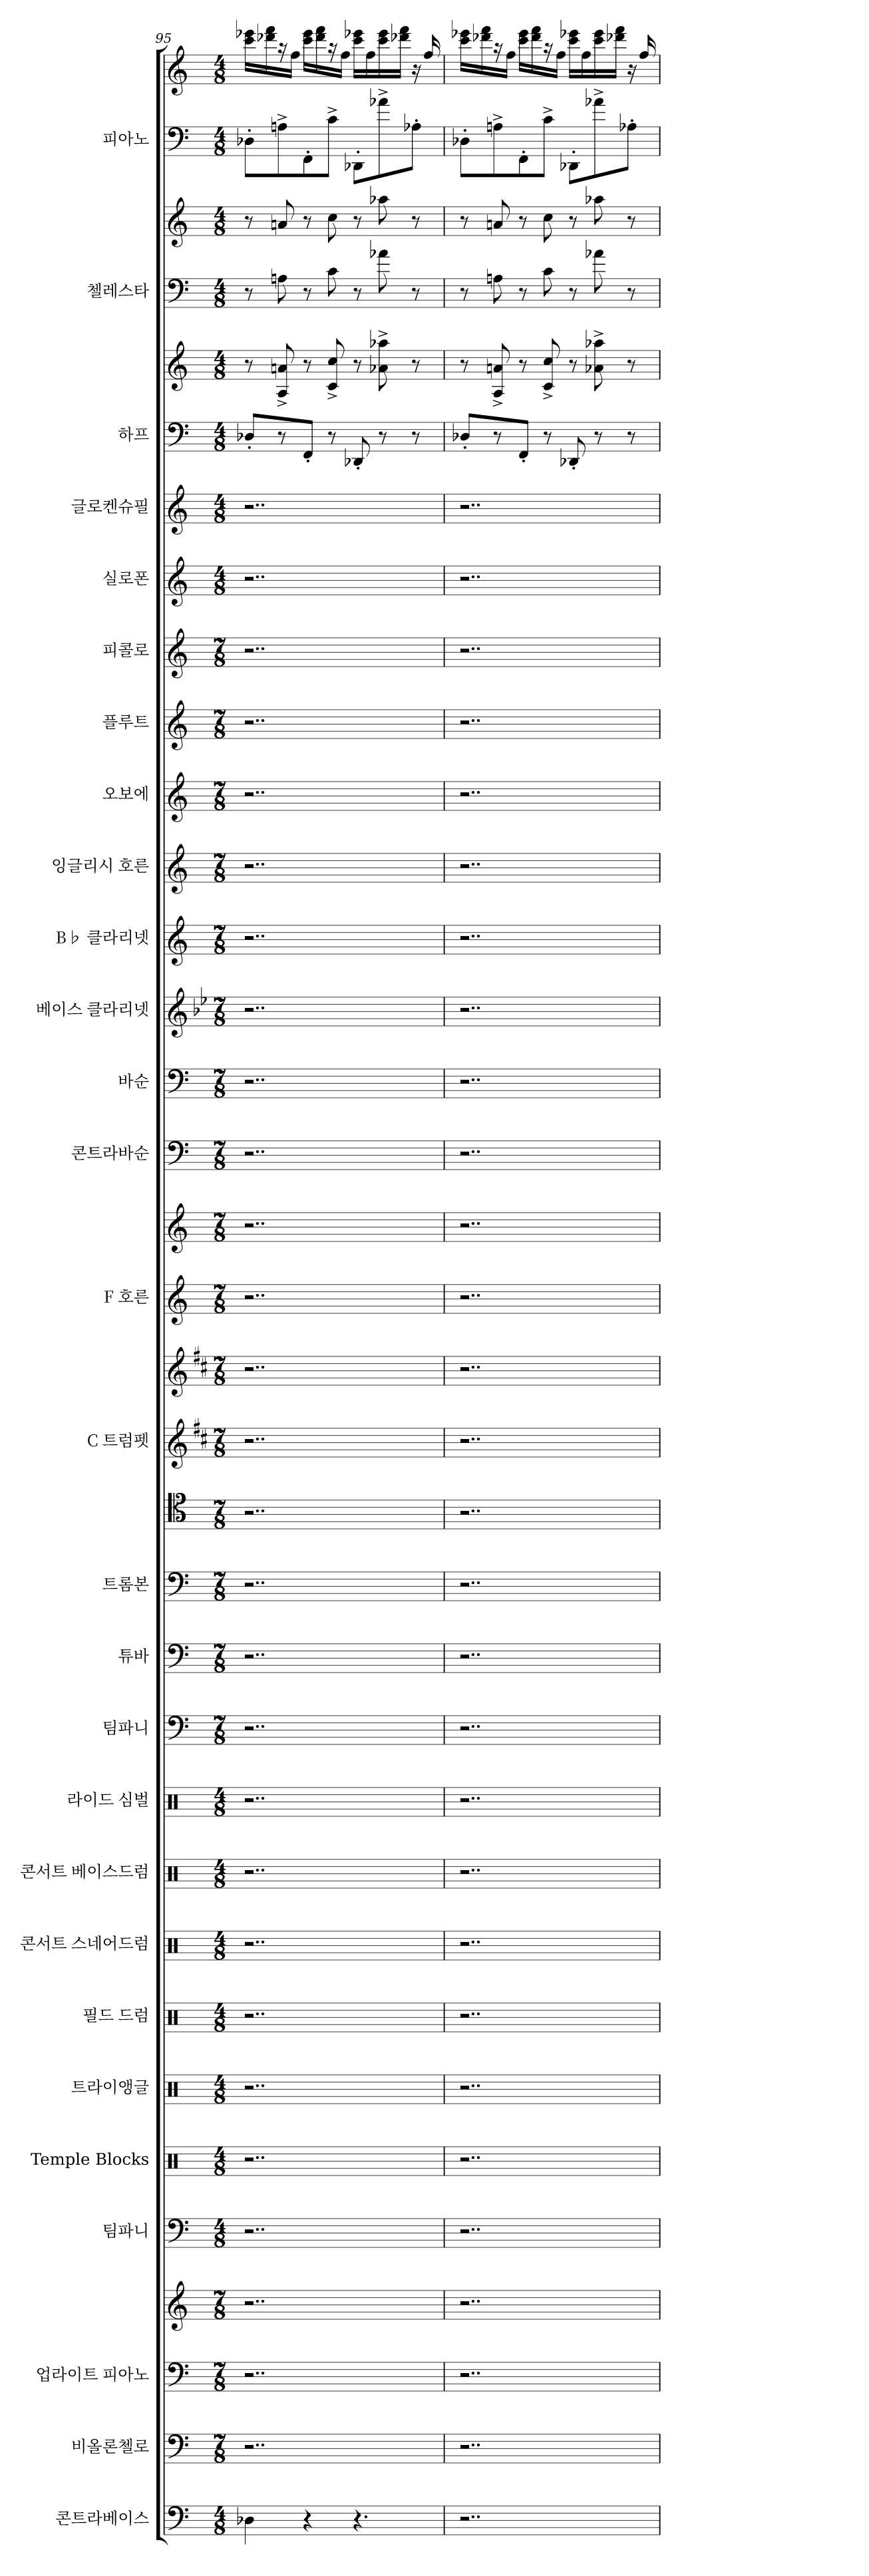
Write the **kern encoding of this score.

**kern	**kern	**kern	**kern	**kern	**kern	**kern	**kern	**kern	**kern	**kern	**kern	**kern	**kern	**kern	**kern	**kern	**kern	**kern	**kern	**kern	**kern	**kern	**kern	**kern	**kern	**kern	**kern	**kern	**kern	**kern	**kern	**kern	**kern	**kern
*part28	*part27	*part26	*part26	*part25	*part24	*part23	*part22	*part21	*part20	*part19	*part18	*part17	*part16	*part16	*part15	*part15	*part14	*part14	*part13	*part12	*part11	*part10	*part9	*part8	*part7	*part6	*part5	*part4	*part3	*part3	*part2	*part2	*part1	*part1
*staff35	*staff34	*staff33	*staff32	*staff31	*staff30	*staff29	*staff28	*staff27	*staff26	*staff25	*staff24	*staff23	*staff22	*staff21	*staff20	*staff19	*staff18	*staff17	*staff16	*staff15	*staff14	*staff13	*staff12	*staff11	*staff10	*staff9	*staff8	*staff7	*staff6	*staff5	*staff4	*staff3	*staff2	*staff1
*I"콘트라베이스	*I"비올론첼로	*I"업라이트 피아노	*	*I"팀파니	*I"Temple Blocks	*I"트라이앵글	*I"필드 드럼	*I"콘서트 스네어드럼	*I"콘서트 베이스드럼	*I"라이드 심벌	*I"팀파니	*I"튜바	*I"트롬본	*	*I"C 트럼펫	*	*I"F 호른	*	*I"콘트라바순	*I"바순	*I"베이스 클라리넷	*I"B♭ 클라리넷	*I"잉글리시 호른	*I"오보에	*I"플루트	*I"피콜로	*I"실로폰	*I"글로켄슈필	*I"하프	*	*I"첼레스타	*	*I"피아노	*
*	*	*	*	*	*I'Tmp. Bl.	*	*	*	*	*	*	*	*	*	*	*	*	*	*	*	*	*	*	*	*	*	*	*	*	*	*	*	*	*
*clefF4	*clefF4	*clefF4	*clefG2	*clefF4	*clefX	*clefX	*clefX	*clefX	*clefX	*clefX	*clefF4	*clefF4	*clefF4	*clefC4	*clefG2	*clefG2	*clefG2	*clefG2	*clefF4	*clefF4	*clefG2	*clefG2	*clefG2	*clefG2	*clefG2	*clefG2	*clefG2	*clefG2	*clefF4	*clefG2	*clefF4	*clefG2	*clefF4	*clefG2
*ITrd7c12	*	*	*	*	*	*	*	*	*	*	*	*	*	*	*ITrd1c2	*ITrd1c2	*ITrd4c7	*ITrd4c7	*ITrd7c12	*	*ITrd8c14	*ITrd1c2	*ITrd4c7	*	*	*ITrd-7c-12	*ITrd-7c-12	*ITrd-14c-24	*	*	*ITrd-7c-12	*ITrd-7c-12	*	*
*k[]	*k[]	*k[]	*k[]	*k[]	*k[]	*k[]	*k[]	*k[]	*k[]	*k[]	*k[]	*k[]	*k[]	*k[]	*k[]	*k[]	*k[b-]	*k[b-]	*k[]	*k[]	*k[b-e-]	*k[b-e-]	*k[b-]	*k[]	*k[]	*k[]	*k[]	*k[]	*k[]	*k[]	*k[]	*k[]	*k[]	*k[]
*M4/8+3/8	*M7/8	*M7/8	*M7/8	*M4/8+3/8	*M4/8+3/8	*M4/8+3/8	*M4/8+3/8	*M4/8+3/8	*M4/8+3/8	*M4/8+3/8	*M7/8	*M7/8	*M7/8	*M7/8	*M7/8	*M7/8	*M7/8	*M7/8	*M7/8	*M7/8	*M7/8	*M7/8	*M7/8	*M7/8	*M7/8	*M7/8	*M4/8+3/8	*M4/8+3/8	*M4/8+3/8	*M4/8+3/8	*M4/8+3/8	*M4/8+3/8	*M4/8+3/8	*M4/8+3/8
=95	=95	=95	=95	=95	=95	=95	=95	=95	=95	=95	=95	=95	=95	=95	=95	=95	=95	=95	=95	=95	=95	=95	=95	=95	=95	=95	=95	=95	=95	=95	=95	=95	=95	=95
4DD-X\	2..r	2..r	2..r	2..r	2..r	2..r	2..r	2..r	2..r	2..r	2..r	2..r	2..r	2..r	2..r	2..r	2..r	2..r	2..r	2..r	2..r	2..r	2..r	2..r	2..r	2..r	2..r	2..r	8D-X'/L	8r	8r	8r	8D-X'\L	16ccc\ 16eee-X\LL
.	.	.	.	.	.	.	.	.	.	.	.	.	.	.	.	.	.	.	.	.	.	.	.	.	.	.	.	.	.	.	.	.	.	16ddd-X\ 16fff\
.	.	.	.	.	.	.	.	.	.	.	.	.	.	.	.	.	.	.	.	.	.	.	.	.	.	.	.	.	8r	8A/^ 8an/^	8an\	8aan/	8An^\	16r
.	.	.	.	.	.	.	.	.	.	.	.	.	.	.	.	.	.	.	.	.	.	.	.	.	.	.	.	.	.	.	.	.	.	16ff\JJ
4r	.	.	.	.	.	.	.	.	.	.	.	.	.	.	.	.	.	.	.	.	.	.	.	.	.	.	.	.	8FF'/J	8r	8r	8r	8FF'\	16ccc\ 16eee-\LL
.	.	.	.	.	.	.	.	.	.	.	.	.	.	.	.	.	.	.	.	.	.	.	.	.	.	.	.	.	.	.	.	.	.	16ddd-\ 16fff\
.	.	.	.	.	.	.	.	.	.	.	.	.	.	.	.	.	.	.	.	.	.	.	.	.	.	.	.	.	8r	8c/^ 8cc/^	8cc\	8ccc\	8c^\J	16r
.	.	.	.	.	.	.	.	.	.	.	.	.	.	.	.	.	.	.	.	.	.	.	.	.	.	.	.	.	.	.	.	.	.	16ff\JJ
4.r	.	.	.	.	.	.	.	.	.	.	.	.	.	.	.	.	.	.	.	.	.	.	.	.	.	.	.	.	8DD-X'/	8r	8r	8r	8DD-X'\L	16ccc\ 16eee-X\LL
.	.	.	.	.	.	.	.	.	.	.	.	.	.	.	.	.	.	.	.	.	.	.	.	.	.	.	.	.	.	.	.	.	.	16ff\
.	.	.	.	.	.	.	.	.	.	.	.	.	.	.	.	.	.	.	.	.	.	.	.	.	.	.	.	.	8r	8a-X\^ 8aa-X\^	8aa-X\	8aaa-X\	8a-X^\	16ccc\ 16eee-\
.	.	.	.	.	.	.	.	.	.	.	.	.	.	.	.	.	.	.	.	.	.	.	.	.	.	.	.	.	.	.	.	.	.	16ddd-X\ 16fff\JJ
.	.	.	.	.	.	.	.	.	.	.	.	.	.	.	.	.	.	.	.	.	.	.	.	.	.	.	.	.	8r	8r	8r	8r	8A-X'\J	16r
.	.	.	.	.	.	.	.	.	.	.	.	.	.	.	.	.	.	.	.	.	.	.	.	.	.	.	.	.	.	.	.	.	.	16ff/
=96	=96	=96	=96	=96	=96	=96	=96	=96	=96	=96	=96	=96	=96	=96	=96	=96	=96	=96	=96	=96	=96	=96	=96	=96	=96	=96	=96	=96	=96	=96	=96	=96	=96	=96
2..r	2..r	2..r	2..r	2..r	2..r	2..r	2..r	2..r	2..r	2..r	2..r	2..r	2..r	2..r	2..r	2..r	2..r	2..r	2..r	2..r	2..r	2..r	2..r	2..r	2..r	2..r	2..r	2..r	8D-X'/L	8r	8r	8r	8D-X'\L	16ccc\ 16eee-X\LL
.	.	.	.	.	.	.	.	.	.	.	.	.	.	.	.	.	.	.	.	.	.	.	.	.	.	.	.	.	.	.	.	.	.	16ddd-X\ 16fff\
.	.	.	.	.	.	.	.	.	.	.	.	.	.	.	.	.	.	.	.	.	.	.	.	.	.	.	.	.	8r	8A/^ 8an/^	8an\	8aan/	8An^\	16r
.	.	.	.	.	.	.	.	.	.	.	.	.	.	.	.	.	.	.	.	.	.	.	.	.	.	.	.	.	.	.	.	.	.	16ff\JJ
.	.	.	.	.	.	.	.	.	.	.	.	.	.	.	.	.	.	.	.	.	.	.	.	.	.	.	.	.	8FF'/J	8r	8r	8r	8FF'\	16ccc\ 16eee-\LL
.	.	.	.	.	.	.	.	.	.	.	.	.	.	.	.	.	.	.	.	.	.	.	.	.	.	.	.	.	.	.	.	.	.	16ddd-\ 16fff\
.	.	.	.	.	.	.	.	.	.	.	.	.	.	.	.	.	.	.	.	.	.	.	.	.	.	.	.	.	8r	8c/^ 8cc/^	8cc\	8ccc\	8c^\J	16r
.	.	.	.	.	.	.	.	.	.	.	.	.	.	.	.	.	.	.	.	.	.	.	.	.	.	.	.	.	.	.	.	.	.	16ff\JJ
.	.	.	.	.	.	.	.	.	.	.	.	.	.	.	.	.	.	.	.	.	.	.	.	.	.	.	.	.	8DD-X'/	8r	8r	8r	8DD-X'\L	16ccc\ 16eee-X\LL
.	.	.	.	.	.	.	.	.	.	.	.	.	.	.	.	.	.	.	.	.	.	.	.	.	.	.	.	.	.	.	.	.	.	16ff\
.	.	.	.	.	.	.	.	.	.	.	.	.	.	.	.	.	.	.	.	.	.	.	.	.	.	.	.	.	8r	8a-X\^ 8aa-X\^	8aa-X\	8aaa-X\	8a-X^\	16ccc\ 16eee-\
.	.	.	.	.	.	.	.	.	.	.	.	.	.	.	.	.	.	.	.	.	.	.	.	.	.	.	.	.	.	.	.	.	.	16ddd-X\ 16fff\JJ
.	.	.	.	.	.	.	.	.	.	.	.	.	.	.	.	.	.	.	.	.	.	.	.	.	.	.	.	.	8r	8r	8r	8r	8A-X'\J	16r
.	.	.	.	.	.	.	.	.	.	.	.	.	.	.	.	.	.	.	.	.	.	.	.	.	.	.	.	.	.	.	.	.	.	16ff/
=	=	=	=	=	=	=	=	=	=	=	=	=	=	=	=	=	=	=	=	=	=	=	=	=	=	=	=	=	=	=	=	=	=	=
*-	*-	*-	*-	*-	*-	*-	*-	*-	*-	*-	*-	*-	*-	*-	*-	*-	*-	*-	*-	*-	*-	*-	*-	*-	*-	*-	*-	*-	*-	*-	*-	*-	*-	*-
